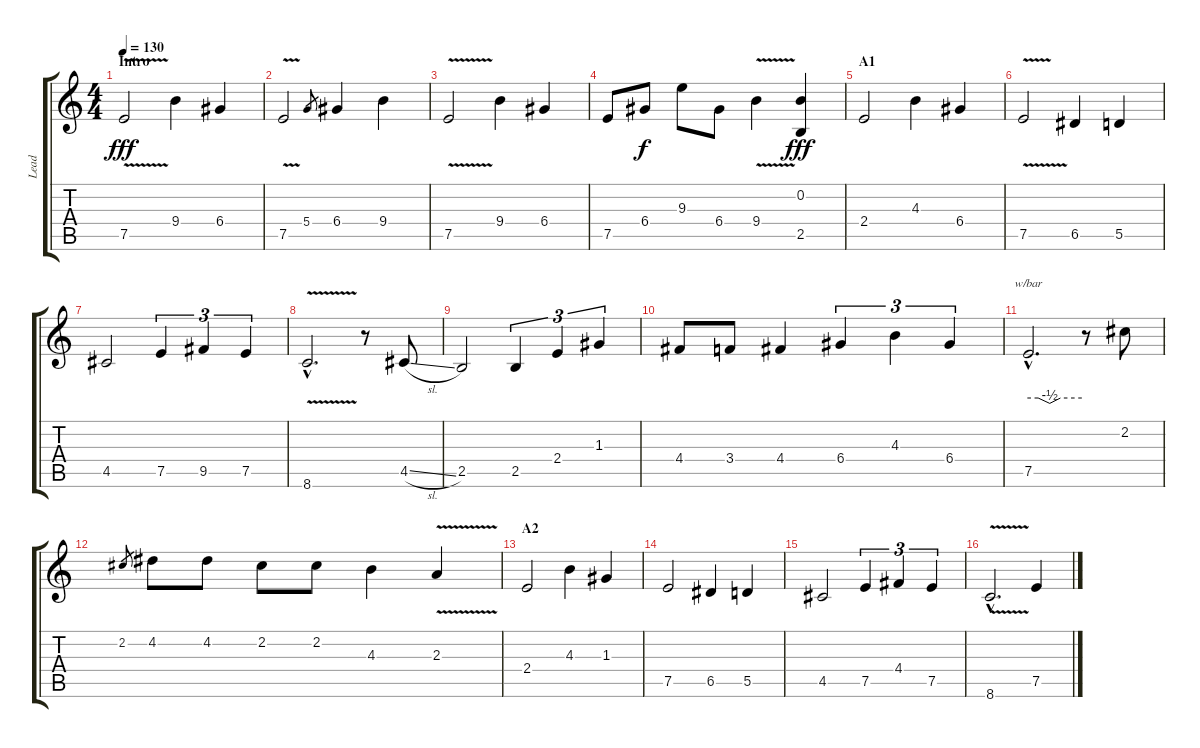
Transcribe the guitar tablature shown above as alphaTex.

\track ("Lead" "Lead") {instrument acousticguitarnylon}
\staff {score tabs}
\tuning (E4 B3 G3 D3 A2 E2) {hide}
\ts (4 4)
\section ("" "Intro")
\tempo 130
\clef g2
\ks c
7.5{v}.2{dy fff instrument acousticguitarnylon} 9.4.4 6.4.4 |
7.5{v}.2 5.4.8{gr} 6.4.4 9.4.4 |
7.5{v}.2 9.4.4 6.4.4 |
7.5.8 6.4.8{dy f} 9.3.8 6.4.8 9.4{v}.4 (0.2 2.5).4{dy fff volume 16 instrument electricguitarjazz} |
\section ("" "A1")
2.4.2 4.3.4 6.4.4 |
7.5{v}.2 6.5.4 5.5.4 |
4.5.2 7.5.4{tu (3 2)} 9.5.4{tu (3 2)} 7.5.4{tu (3 2)} |
8.6{v hac}.2{d} r.8 4.5{sl}.8 |
2.5.2 2.5.4{tu (3 2)} 2.4.4{tu (3 2)} 1.3.4{tu (3 2)} |
4.4.8 3.4.8 4.4.4 6.4.4{tu (3 2)} 4.3.4{tu (3 2)} 6.4.4{tu (3 2)} |
7.5{hac}.2{d tbe (custom default 0 0 11 0 24 -2 36 0 60 0)} r.8 2.2.8{instrument acousticguitarnylon} |
2.2.8{gr} 4.2.8 4.2.8 2.2.8 2.2.8 4.3.4 2.3{v}.4 |
\section ("" "A2")
2.4.2{volume 16 instrument electricguitarjazz} 4.3.4 1.3.4 |
7.5.2 6.5.4 5.5.4 |
4.5.2 7.5.4{tu (3 2)} 4.4.4{tu (3 2)} 7.5.4{tu (3 2)} |
8.6{v hac}.2{d} 7.5.4
